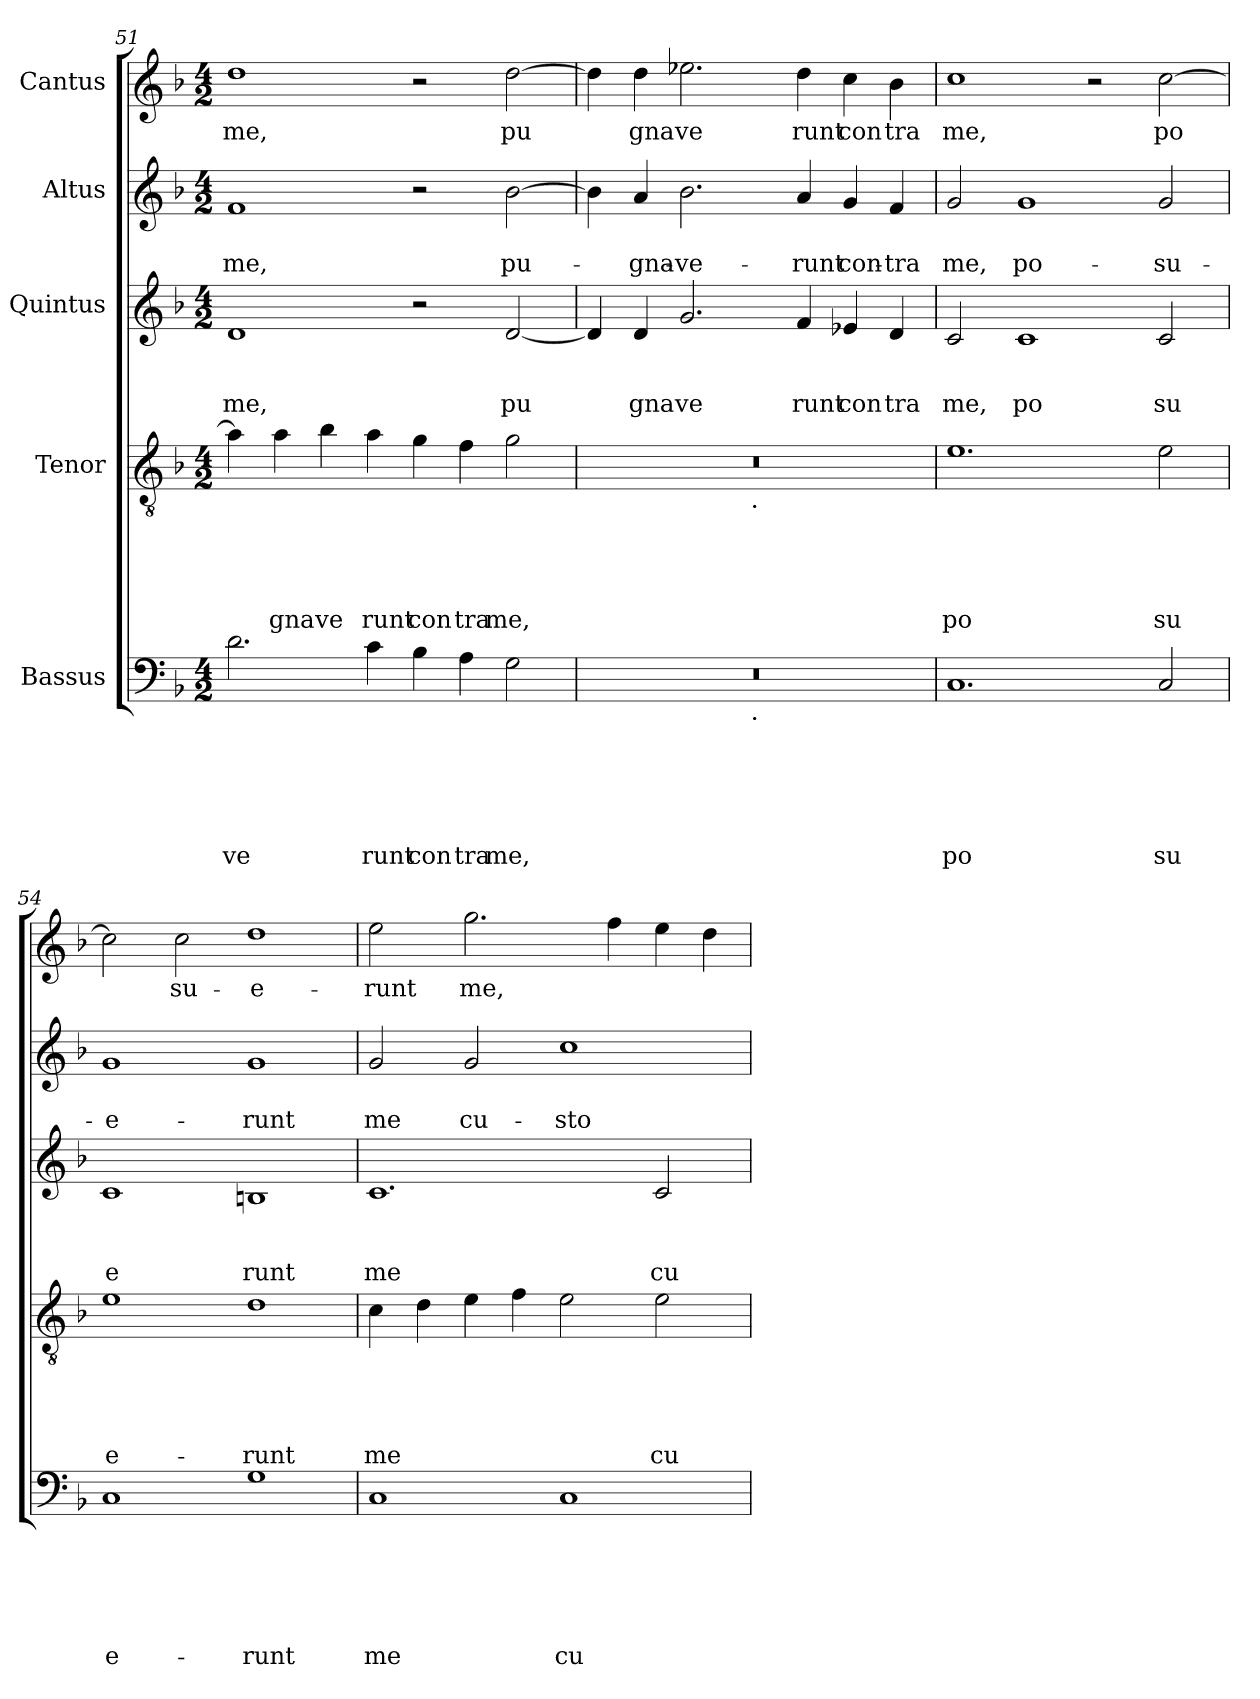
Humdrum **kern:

**kern	**text	**text	**text	**text	**text	**text	**kern	**text	**text	**text	**text	**text	**kern	**text	**text	**text	**kern	**text	**text	**kern	**text
*part5	*part5	*part5	*part5	*part5	*part5	*part5	*part4	*part4	*part4	*part4	*part4	*part4	*part3	*part3	*part3	*part3	*part2	*part2	*part2	*part1	*part1
*staff5	*staff5	*staff5	*staff5	*staff5	*staff5	*staff5	*staff4	*staff4	*staff4	*staff4	*staff4	*staff4	*staff3	*staff3	*staff3	*staff3	*staff2	*staff2	*staff2	*staff1	*staff1
*I"Bassus	*	*	*	*	*	*	*I"Tenor	*	*	*	*	*	*I"Quintus	*	*	*	*I"Altus	*	*	*I"Cantus	*
*clefF4	*	*	*	*	*	*	*clefGv2	*	*	*	*	*	*clefG2	*	*	*	*clefG2	*	*	*clefG2	*
*k[b-]	*	*	*	*	*	*	*k[b-]	*	*	*	*	*	*k[b-]	*	*	*	*k[b-]	*	*	*k[b-]	*
*F:	*	*	*	*	*	*	*F:	*	*	*	*	*	*F:	*	*	*	*F:	*	*	*F:	*
*M4/2	*	*	*	*	*	*	*M4/2	*	*	*	*	*	*M4/2	*	*	*	*M4/2	*	*	*M4/2	*
=51	=51	=51	=51	=51	=51	=51	=51	=51	=51	=51	=51	=51	=51	=51	=51	=51	=51	=51	=51	=51	=51
!	!	!	!	!	!	!LO:LY:b	!	!	!	!	!	!	!	!	!	!LO:LY:b	!	!	!LO:LY:b	!	!LO:LY:b
2.d\	.	.	.	.	.	ve	4a\]	.	.	.	.	.	1d	.	.	me,	1f	.	me,	1dd	me,
!	!	!	!	!	!	!	!	!	!	!	!	!LO:LY:b	!	!	!	!	!	!	!	!	!
.	.	.	.	.	.	.	4a\	.	.	.	.	gna	.	.	.	.	.	.	.	.	.
!	!	!	!	!	!	!	!	!	!	!	!	!LO:LY:b	!	!	!	!	!	!	!	!	!
.	.	.	.	.	.	.	4b-\	.	.	.	.	ve	.	.	.	.	.	.	.	.	.
!	!	!	!	!	!	!LO:LY:b	!	!	!	!	!	!LO:LY:b	!	!	!	!	!	!	!	!	!
4c\	.	.	.	.	.	runt	4a\	.	.	.	.	runt	.	.	.	.	.	.	.	.	.
!	!	!	!	!	!	!LO:LY:b	!	!	!	!	!	!LO:LY:b	!	!	!	!	!	!	!	!	!
4B-\	.	.	.	.	.	con	4g\	.	.	.	.	con	2r	.	.	.	2r	.	.	2r	.
!	!	!	!	!	!	!LO:LY:b	!	!	!	!	!	!LO:LY:b	!	!	!	!	!	!	!	!	!
4A\	.	.	.	.	.	tra	4f\	.	.	.	.	tra	.	.	.	.	.	.	.	.	.
!	!	!	!	!	!	!LO:LY:b	!	!	!	!	!	!LO:LY:b	!	!	!	!LO:LY:b	!	!	!LO:LY:b	!	!LO:LY:b
2G\	.	.	.	.	.	me,	2g\	.	.	.	.	me,	[<2d/	.	.	pu	[>2b-\	.	pu-	[>2dd\	pu
=52	=52	=52	=52	=52	=52	=52	=52	=52	=52	=52	=52	=52	=52	=52	=52	=52	=52	=52	=52	=52	=52
*^	*	*	*	*	*	*	*^	*	*	*	*	*	*	*	*	*	*	*	*	*	*
0r	1ryy	.	.	.	.	.	.	0r	1ryy	.	.	.	.	.	4d/]	.	.	.	4b-\]	.	.	4dd\]	.
!	!	!	!	!	!	!	!	!	!	!	!	!	!	!	!	!	!	!LO:LY:b	!	!	!LO:LY:b	!	!LO:LY:b
.	.	.	.	.	.	.	.	.	.	.	.	.	.	.	4d/	.	.	gna	4a/	.	-gna-	4dd\	gna
!	!	!	!	!	!	!	!	!	!	!	!	!	!	!	!	!	!	!LO:LY:b	!	!	!LO:LY:b	!	!LO:LY:b
.	.	.	.	.	.	.	.	.	.	.	.	.	.	.	2.g/	.	.	ve	2.b-\	.	-ve-	2.ee-X\	ve
!	!	!	!	!	!	!	!	!	!LO:TX:b:t=.	!	!	!	!	!	!	!	!	!	!	!	!	!	!
!	!LO:TX:b:t=.	!	!	!	!	!	!	!	!	!	!	!	!	!	!	!	!	!	!	!	!	!	!
.	1ryy	.	.	.	.	.	.	.	1ryy	.	.	.	.	.	.	.	.	.	.	.	.	.	.
!	!	!	!	!	!	!	!	!	!	!	!	!	!	!	!	!	!	!LO:LY:b	!	!	!LO:LY:b	!	!LO:LY:b
.	.	.	.	.	.	.	.	.	.	.	.	.	.	.	4f/	.	.	runt	4a/	.	-runt	4dd\	runt
!	!	!	!	!	!	!	!	!	!	!	!	!	!	!	!	!	!	!LO:LY:b	!	!	!LO:LY:b	!	!LO:LY:b
.	.	.	.	.	.	.	.	.	.	.	.	.	.	.	4e-X/	.	.	con	4g/	.	con-	4cc\	con
!	!	!	!	!	!	!	!	!	!	!	!	!	!	!	!	!	!	!LO:LY:b	!	!	!LO:LY:b	!	!LO:LY:b
.	.	.	.	.	.	.	.	.	.	.	.	.	.	.	4d/	.	.	tra	4f/	.	-tra	4b-\	tra
=53	=53	=53	=53	=53	=53	=53	=53	=53	=53	=53	=53	=53	=53	=53	=53	=53	=53	=53	=53	=53	=53	=53	=53
!	!	!	!	!	!	!	!LO:LY:b	!	!	!	!	!	!	!LO:LY:b	!	!	!	!LO:LY:b	!	!	!LO:LY:b	!	!LO:LY:b
*v	*v	*	*	*	*	*	*	*	*	*	*	*	*	*	*	*	*	*	*	*	*	*	*
*	*	*	*	*	*	*	*v	*v	*	*	*	*	*	*	*	*	*	*	*	*	*	*
1.C	.	.	.	.	.	po	1.e	.	.	.	.	po	2c/	.	.	me,	2g/	.	me,	1cc	me,
!	!	!	!	!	!	!	!	!	!	!	!	!	!	!	!	!LO:LY:b	!	!	!LO:LY:b	!	!
.	.	.	.	.	.	.	.	.	.	.	.	.	1c	.	.	po	1g	.	po-	.	.
.	.	.	.	.	.	.	.	.	.	.	.	.	.	.	.	.	.	.	.	2r	.
!	!	!	!	!	!	!LO:LY:b	!	!	!	!	!	!LO:LY:b	!	!	!	!LO:LY:b	!	!	!LO:LY:b	!	!LO:LY:b
2C/	.	.	.	.	.	su	2e\	.	.	.	.	su	2c/	.	.	su	2g/	.	-su-	[<2cc\	po
!!LO:LB:g=z
=54	=54	=54	=54	=54	=54	=54	=54	=54	=54	=54	=54	=54	=54	=54	=54	=54	=54	=54	=54	=54	=54
!	!	!	!	!	!	!LO:LY:b	!	!	!	!	!	!LO:LY:b	!	!	!	!LO:LY:b	!	!	!LO:LY:b	!	!
1C	.	.	.	.	.	e-	1e	.	.	.	.	e-	1c	.	.	e	1g	.	-e-	2cc\]	.
!	!	!	!	!	!	!	!	!	!	!	!	!	!	!	!	!	!	!	!	!	!LO:LY:b
.	.	.	.	.	.	.	.	.	.	.	.	.	.	.	.	.	.	.	.	2cc\	su-
!	!	!	!	!	!	!LO:LY:b	!	!	!	!	!	!LO:LY:b	!	!	!	!LO:LY:b	!	!	!LO:LY:b	!	!LO:LY:b
1G	.	.	.	.	.	-runt	1d	.	.	.	.	-runt	1Bn	.	.	runt	1g	.	-runt	1dd	-e-
=55	=55	=55	=55	=55	=55	=55	=55	=55	=55	=55	=55	=55	=55	=55	=55	=55	=55	=55	=55	=55	=55
!	!	!	!	!	!	!LO:LY:b	!	!	!	!	!	!LO:LY:b	!	!	!	!LO:LY:b	!	!	!LO:LY:b	!	!LO:LY:b
1C	.	.	.	.	.	me	4c\	.	.	.	.	me	1.c	.	.	me	2g/	.	me	2ee\	-runt
.	.	.	.	.	.	.	4d\	.	.	.	.	.	.	.	.	.	.	.	.	.	.
!	!	!	!	!	!	!	!	!	!	!	!	!	!	!	!	!	!	!	!LO:LY:b	!	!LO:LY:b
.	.	.	.	.	.	.	4e\	.	.	.	.	.	.	.	.	.	2g/	.	cu-	2.gg\	me,
.	.	.	.	.	.	.	4f\	.	.	.	.	.	.	.	.	.	.	.	.	.	.
!	!	!	!	!	!	!LO:LY:b	!	!	!	!	!	!	!	!	!	!	!	!	!LO:LY:b	!	!
1C	.	.	.	.	.	cu-	2e\	.	.	.	.	.	.	.	.	.	1cc	.	-sto-	.	.
.	.	.	.	.	.	.	.	.	.	.	.	.	.	.	.	.	.	.	.	4ff\	.
!	!	!	!	!	!	!	!	!	!	!	!	!LO:LY:b	!	!	!	!LO:LY:b	!	!	!	!	!
.	.	.	.	.	.	.	2e\	.	.	.	.	cu-	2c/	.	.	cu	.	.	.	4ee\	.
.	.	.	.	.	.	.	.	.	.	.	.	.	.	.	.	.	.	.	.	4dd\	.
=	=	=	=	=	=	=	=	=	=	=	=	=	=	=	=	=	=	=	=	=	=
*-	*-	*-	*-	*-	*-	*-	*-	*-	*-	*-	*-	*-	*-	*-	*-	*-	*-	*-	*-	*-	*-
